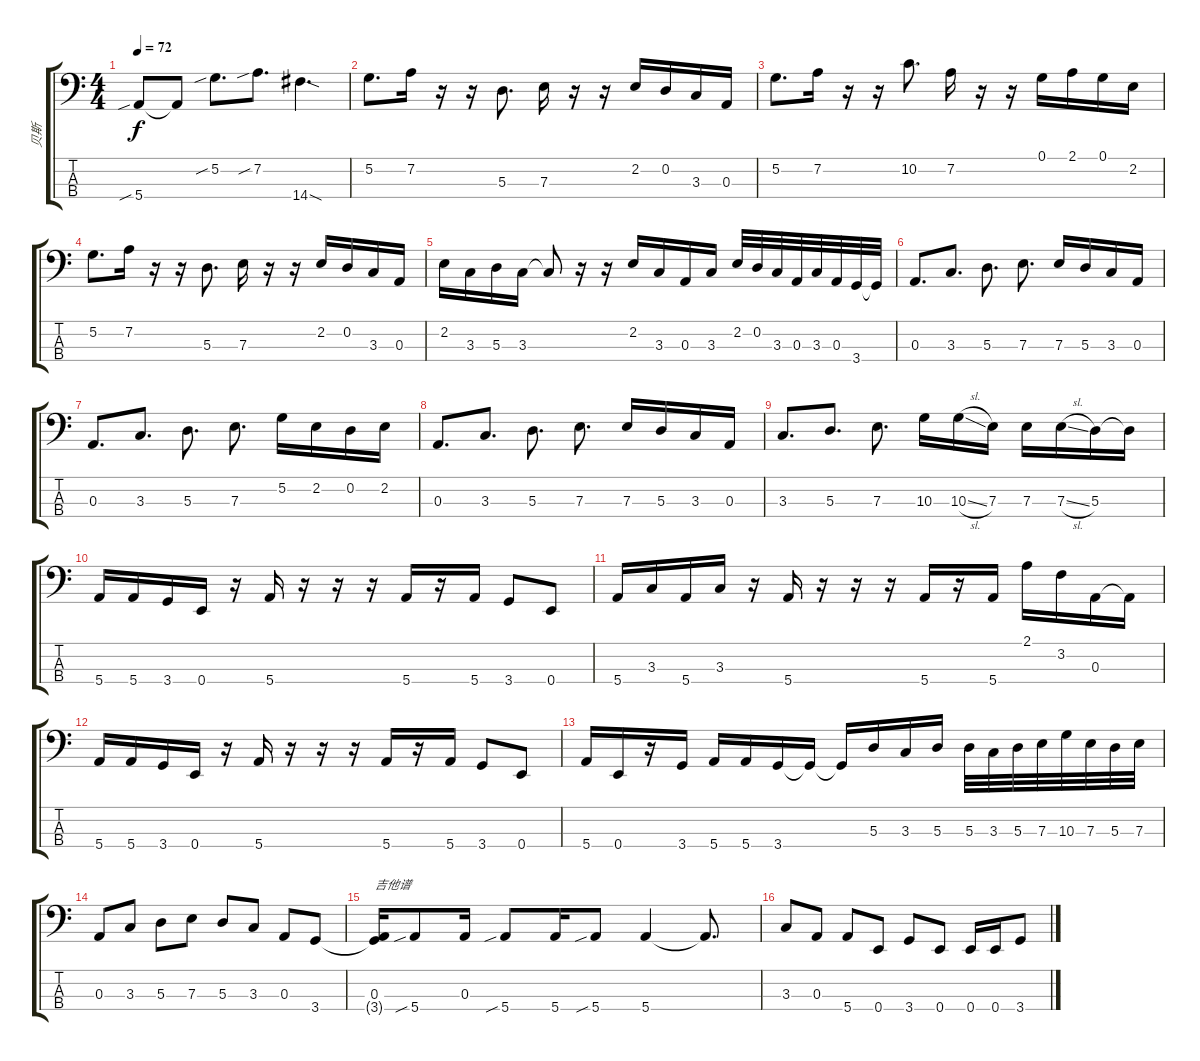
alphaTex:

\track ("贝斯" "贝斯") {instrument electricbassfinger}
\staff {score tabs}
\tuning (G2 D2 A1 E1) {hide}
\ts (4 4)
\tempo 72
\clef f4
\ks c
5.4{sib}.8{dy f} 5.4{t}.8 5.2{sib}.8{d} 7.2{sib}.8{d} 14.4{sod}.4{d} |
5.2.8{d} 7.2.16 r.16 r.16 5.3.8{d} 7.3.16 r.16 r.16 2.2.16 0.2.16 3.3.16 0.3.16 |
5.2.8{d} 7.2.16 r.16 r.16 10.2.8{d} 7.2.16 r.16 r.16 0.1.16 2.1.16 0.1.16 2.2.16 |
5.2.8{d} 7.2.16 r.16 r.16 5.3.8{d} 7.3.16 r.16 r.16 2.2.16 0.2.16 3.3.16 0.3.16 |
2.2.16 3.3.16 5.3.16 3.3.16 3.3{t}.8 r.16 r.16 2.2.16 3.3.16 0.3.16 3.3.16 2.2.32 0.2.32 3.3.32 0.3.32 3.3.32 0.3.32 3.4.32 3.4{t}.32 |
0.3.8{d} 3.3.8{d} 5.3.8{d} 7.3.8{d} 7.3.16 5.3.16 3.3.16 0.3.16 |
0.3.8{d} 3.3.8{d} 5.3.8{d} 7.3.8{d} 5.2.16 2.2.16 0.2.16 2.2.16 |
0.3.8{d} 3.3.8{d} 5.3.8{d} 7.3.8{d} 7.3.16 5.3.16 3.3.16 0.3.16 |
3.3.8{d} 5.3.8{d} 7.3.8{d} 10.3.16 10.3{sl}.16 7.3.16 7.3.16 7.3{sl}.16 5.3.16 5.3{t}.16 |
5.4.16 5.4.16 3.4.16 0.4.16 r.16 5.4.16 r.16 r.16 r.16 5.4.16 r.16 5.4.16 3.4.8 0.4.8 |
5.4.16 3.3.16 5.4.16 3.3.16 r.16 5.4.16 r.16 r.16 r.16 5.4.16 r.16 5.4.16 2.1.16 3.2.16 0.3.16 0.3{t}.16 |
5.4.16 5.4.16 3.4.16 0.4.16 r.16 5.4.16 r.16 r.16 r.16 5.4.16 r.16 5.4.16 3.4.8 0.4.8 |
5.4.16 0.4.16 r.16 3.4.16 5.4.16 5.4.16 3.4.16 3.4{t}.16 3.4{t}.16 5.3.16 3.3.16 5.3.16 5.3.32 3.3.32 5.3.32 7.3.32 10.3.32 7.3.32 5.3.32 7.3.32 |
0.3.8 3.3.8 5.3.8 7.3.8 5.3.8 3.3.8 0.3.8 3.4.8 |
(0.3 3.4{t}).16{txt "吉他谱"} 5.4{sib}.8 0.3.16 5.4{sib}.8 5.4.16 5.4{sib}.8 5.4.4 5.4{t}.8{d} |
3.3.8 0.3.8 5.4.8 0.4.8 3.4.8 0.4.8 0.4.16 0.4.16 3.4.8
